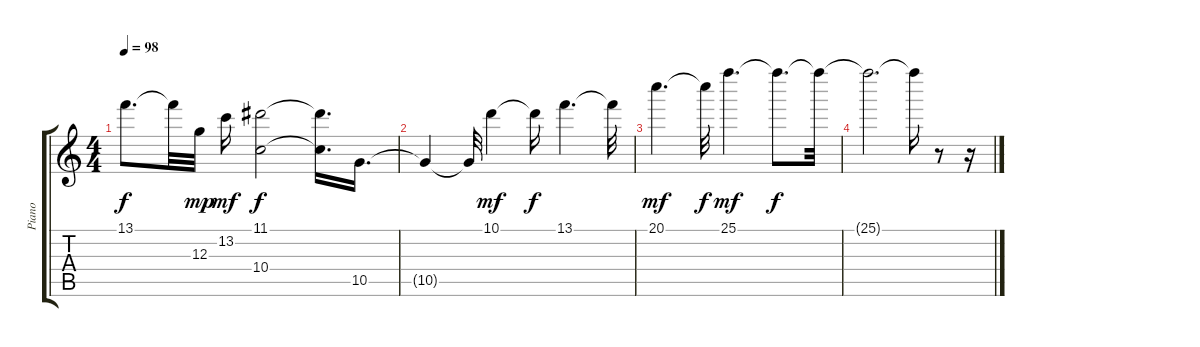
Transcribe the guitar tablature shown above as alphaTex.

\track ("Piano" "Piano") {instrument acousticguitarsteel}
\staff {score tabs}
\tuning (E4 B3 G3 D3 A2 E2) {hide}
\ts (4 4)
\tempo 98
\clef g2
\ks c
13.1{t}.8{d dy f} 13.1{t}.32 12.3.32{dy mp} 13.2.16{dy mf} (11.1 10.4).2{dy f} (11.1{t} 10.4{t}).16{d} 10.5.16{d} |
10.5{t}.4 10.5{t}.32 10.1.4{dy mf} 10.1{t}.16{dy f} 13.1.4{d} 13.1{t}.32 |
20.1.4{d dy mf} 20.1{t}.32{dy f} 25.1.4{d dy mf} 25.1{t}.8{d dy f} 25.1{t}.32 |
25.1{t}.2{d} 25.1{t}.16 r.8 r.16
